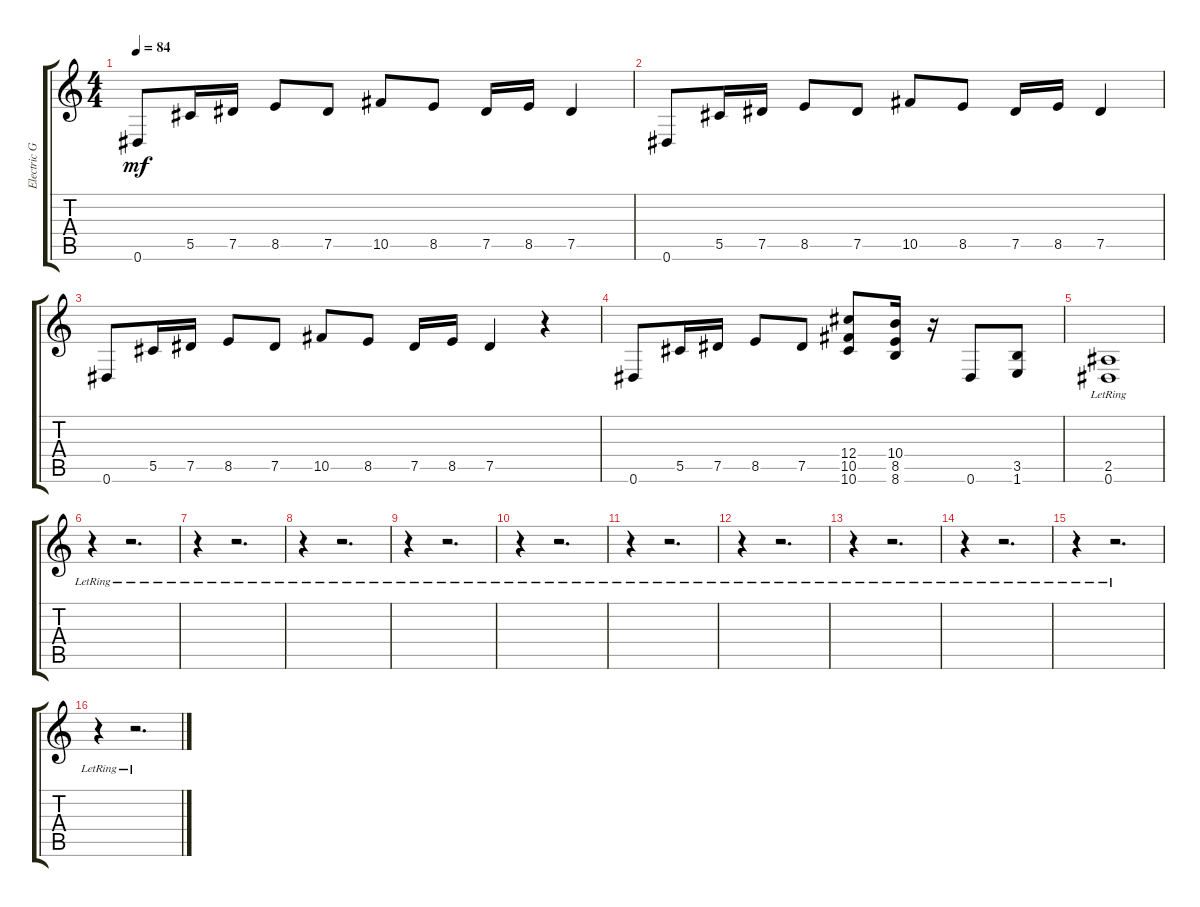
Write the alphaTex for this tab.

\track ("Electric Guitar" "Electric G") {instrument distortionguitar}
\staff {score tabs}
\tuning (Eb4 Bb3 Gb3 Db3 Ab2 Eb2) {hide}
\ts (4 4)
\tempo 84
\clef g2
\ks c
0.6.8{dy mf} 5.5.16 7.5.16 8.5.8 7.5.8 10.5.8 8.5.8 7.5.16 8.5.16 7.5.4 |
0.6.8 5.5.16 7.5.16 8.5.8 7.5.8 10.5.8 8.5.8 7.5.16 8.5.16 7.5.4 |
0.6.8 5.5.16 7.5.16 8.5.8 7.5.8 10.5.8 8.5.8 7.5.16 8.5.16 7.5.4 r.4 |
0.6.8 5.5.16 7.5.16 8.5.8 7.5.8 (12.4 10.5 10.6).8 (10.4 8.5 8.6).16 r.16 0.6.8 (3.5 1.6).8 |
(2.5{lr} 0.6{lr}).1 |
r.4 r.2{d} |
r.4 r.2{d} |
r.4 r.2{d} |
r.4 r.2{d} |
r.4 r.2{d} |
r.4 r.2{d} |
r.4 r.2{d} |
r.4 r.2{d} |
r.4 r.2{d} |
r.4 r.2{d} |
r.4 r.2{d}
